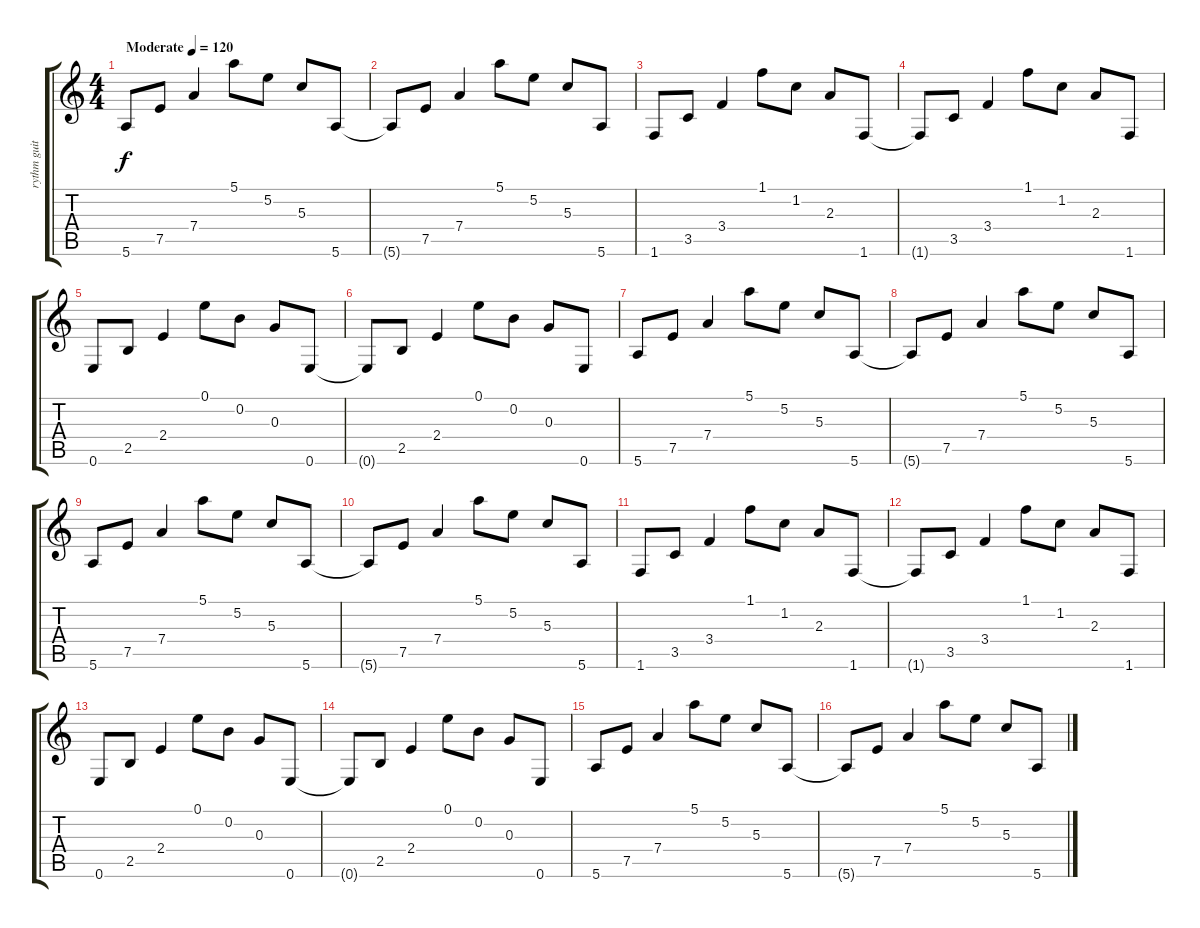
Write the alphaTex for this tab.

\track ("rythm guitar" "rythm guit") {instrument electricguitarclean}
\staff {score tabs}
\tuning (E4 B3 G3 D3 A2 E2) {hide}
\ts (4 4)
\tempo (120 "Moderate")
\clef g2
\ks c
5.6.8{dy f instrument electricguitarclean} 7.5.8 7.4.4 5.1.8 5.2.8 5.3.8 5.6.8 |
5.6{t}.8 7.5.8 7.4.4 5.1.8 5.2.8 5.3.8 5.6.8 |
1.6.8 3.5.8 3.4.4 1.1.8 1.2.8 2.3.8 1.6.8 |
1.6{t}.8 3.5.8 3.4.4 1.1.8 1.2.8 2.3.8 1.6.8 |
0.6.8 2.5.8 2.4.4 0.1.8 0.2.8 0.3.8 0.6.8 |
0.6{t}.8 2.5.8 2.4.4 0.1.8 0.2.8 0.3.8 0.6.8 |
5.6.8 7.5.8 7.4.4 5.1.8 5.2.8 5.3.8 5.6.8 |
5.6{t}.8 7.5.8 7.4.4 5.1.8 5.2.8 5.3.8 5.6.8 |
5.6.8 7.5.8 7.4.4 5.1.8 5.2.8 5.3.8 5.6.8 |
5.6{t}.8 7.5.8 7.4.4 5.1.8 5.2.8 5.3.8 5.6.8 |
1.6.8 3.5.8 3.4.4 1.1.8 1.2.8 2.3.8 1.6.8 |
1.6{t}.8 3.5.8 3.4.4 1.1.8 1.2.8 2.3.8 1.6.8 |
0.6.8 2.5.8 2.4.4 0.1.8 0.2.8 0.3.8 0.6.8 |
0.6{t}.8 2.5.8 2.4.4 0.1.8 0.2.8 0.3.8 0.6.8 |
5.6.8 7.5.8 7.4.4 5.1.8 5.2.8 5.3.8 5.6.8 |
5.6{t}.8 7.5.8 7.4.4 5.1.8 5.2.8 5.3.8 5.6.8
